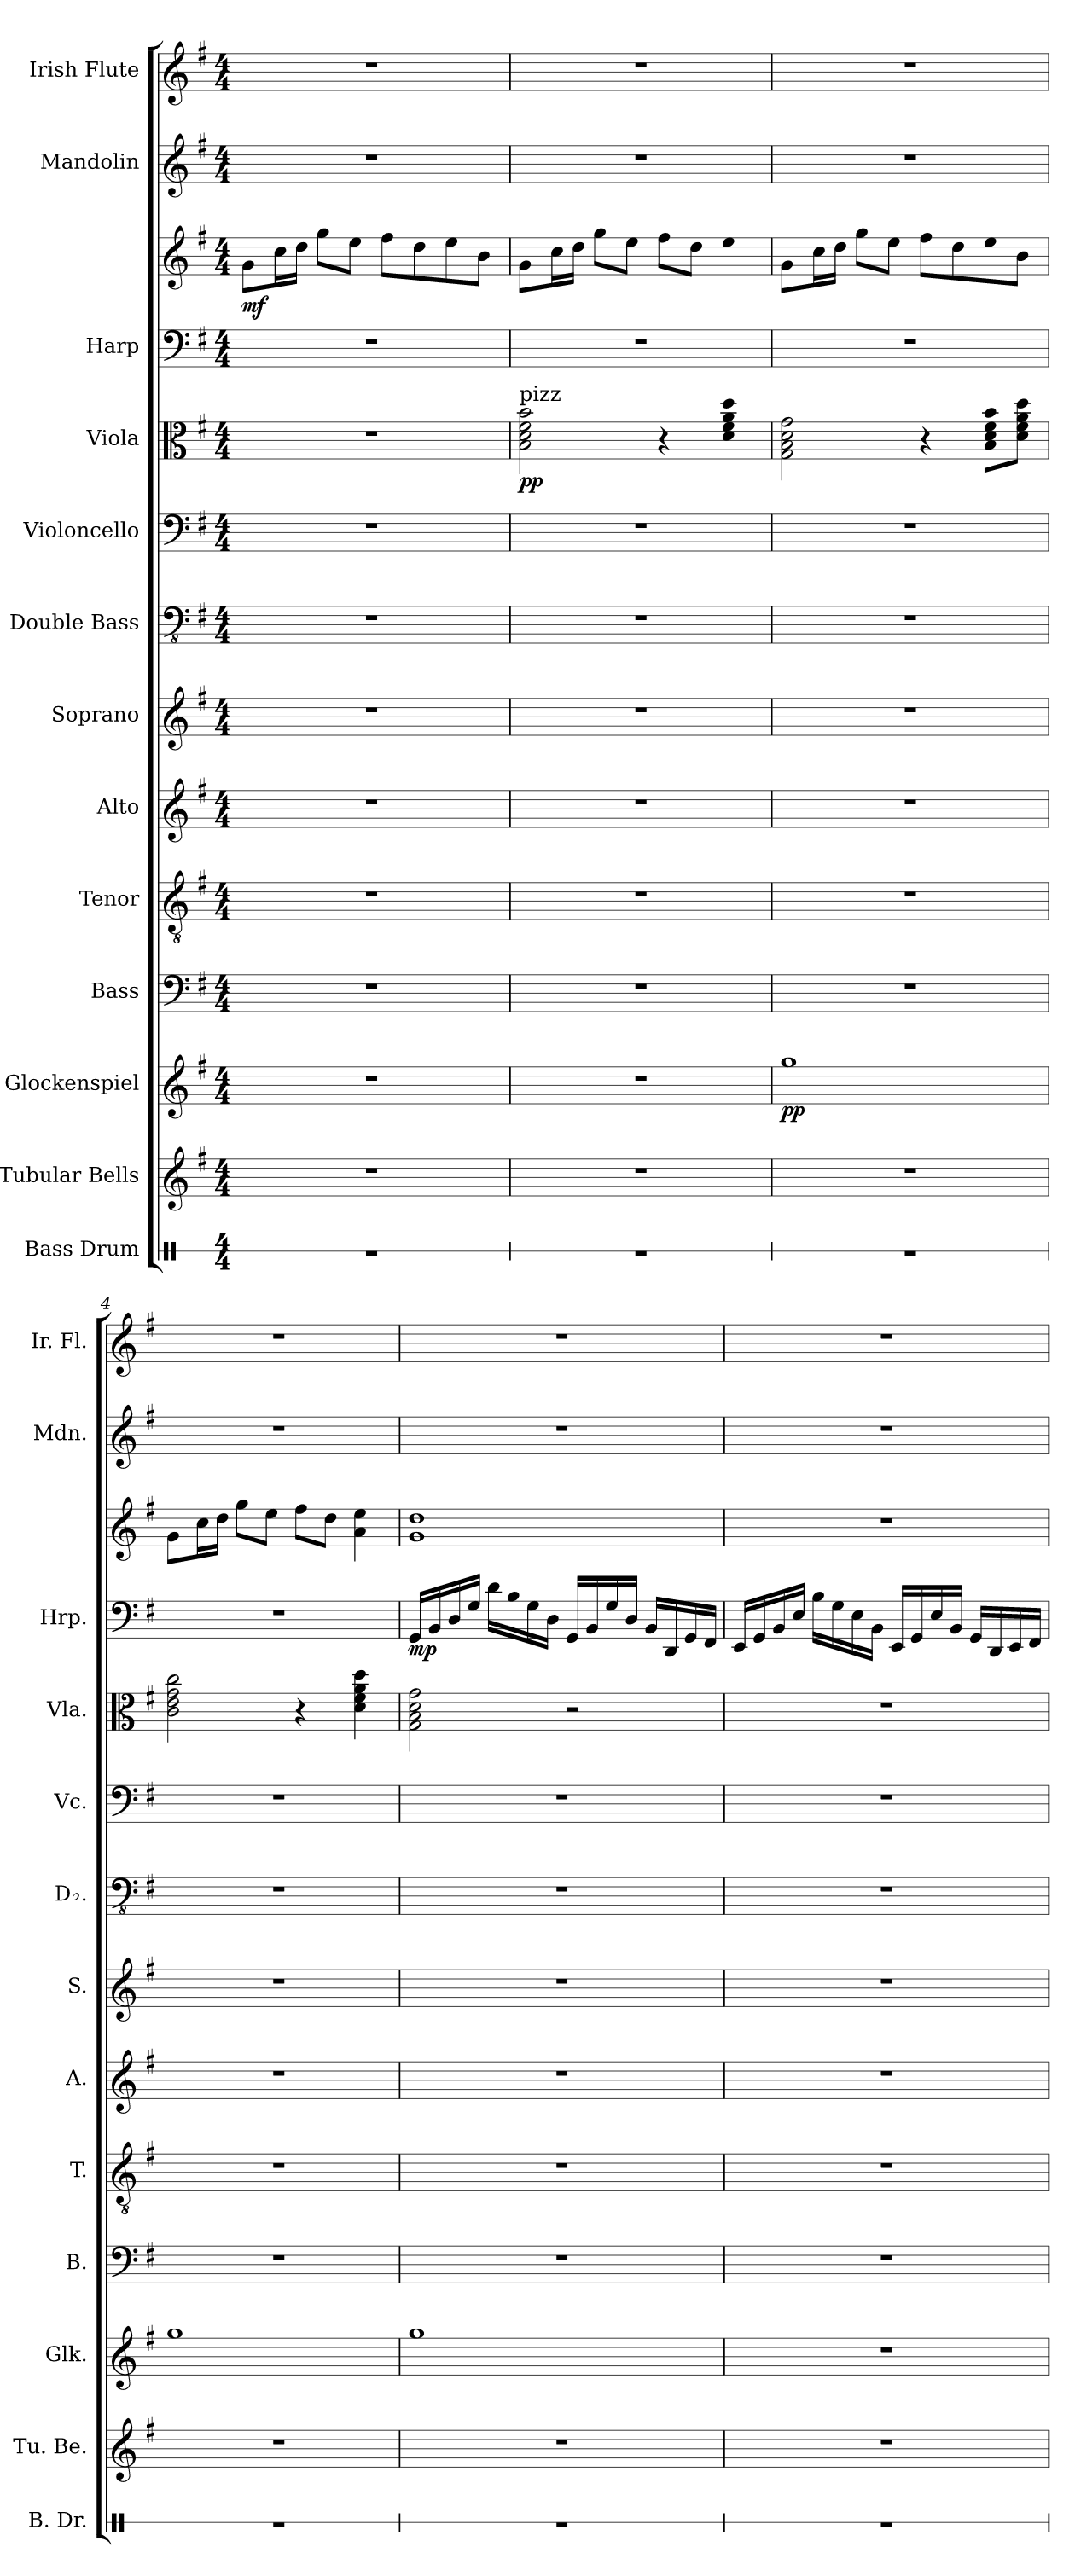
**kern	**kern	**kern	**dynam	**kern	**kern	**kern	**kern	**kern	**kern	**kern	**dynam	**kern	**kern	**dynam	**kern	**kern
*part13	*part12	*part11	*part11	*part10	*part9	*part8	*part7	*part6	*part5	*part4	*part4	*part3	*part3	*part3	*part2	*part1
*staff14	*staff13	*staff12	*staff12	*staff11	*staff10	*staff9	*staff8	*staff7	*staff6	*staff5	*staff5	*staff4	*staff3	*staff3/4	*staff2	*staff1
*I"Bass Drum	*I"Tubular Bells	*I"Glockenspiel	*	*I"Bass	*I"Tenor	*I"Alto	*I"Soprano	*I"Double Bass	*I"Violoncello	*I"Viola	*	*I"Harp	*	*	*I"Mandolin	*I"Irish Flute
*I'B. Dr.	*I'Tu. Be.	*I'Glk.	*	*I'B.	*I'T.	*I'A.	*I'S.	*I'Db.	*I'Vc.	*I'Vla.	*	*I'Hrp.	*	*	*I'Mdn.	*I'Ir. Fl.
*stria1	*	*	*	*	*	*	*	*	*	*	*	*	*	*	*	*
*clefX	*clefG2	*clefG2	*	*clefF4	*clefGv2	*clefG2	*clefG2	*clefFv4	*clefF4	*clefC3	*	*clefF4	*clefG2	*	*clefG2	*clefG2
*	*	*ITrd-14c-24	*	*	*	*	*	*ITrd7c12	*	*	*	*	*	*	*	*
*k[]	*k[f#]	*k[f#]	*	*k[f#]	*k[f#]	*k[f#]	*k[f#]	*k[f#]	*k[f#]	*k[f#]	*	*k[f#]	*k[f#]	*	*k[f#]	*k[f#]
*M4/4	*M4/4	*M4/4	*	*M4/4	*M4/4	*M4/4	*M4/4	*M4/4	*M4/4	*M4/4	*	*M4/4	*M4/4	*	*M4/4	*M4/4
*MM60	*MM60	*MM60	*	*MM60	*MM60	*MM60	*MM60	*MM60	*MM60	*MM60	*	*MM60	*MM60	*	*MM60	*MM60
=1	=1	=1	=1	=1	=1	=1	=1	=1	=1	=1	=1	=1	=1	=1	=1	=1
!	!	!	!	!	!	!	!	!	!	!	!	!	!	!LO:DY:b	!	!
1r	1r	1r	.	1r	1r	1r	1r	1r	1r	1r	.	1r	8g\L	mf	1r	1r
.	.	.	.	.	.	.	.	.	.	.	.	.	16cc\L	.	.	.
.	.	.	.	.	.	.	.	.	.	.	.	.	16dd\JJ	.	.	.
.	.	.	.	.	.	.	.	.	.	.	.	.	8gg\L	.	.	.
.	.	.	.	.	.	.	.	.	.	.	.	.	8ee\J	.	.	.
.	.	.	.	.	.	.	.	.	.	.	.	.	8ff#\L	.	.	.
.	.	.	.	.	.	.	.	.	.	.	.	.	8dd\	.	.	.
.	.	.	.	.	.	.	.	.	.	.	.	.	8ee\	.	.	.
.	.	.	.	.	.	.	.	.	.	.	.	.	8b\J	.	.	.
=2	=2	=2	=2	=2	=2	=2	=2	=2	=2	=2	=2	=2	=2	=2	=2	=2
!	!	!	!	!	!	!	!	!	!	!LO:TX:a:t=pizz	!	!	!	!	!	!
!	!	!	!	!	!	!	!	!	!	!	!LO:DY:b	!	!	!	!	!
1r	1r	1r	.	1r	1r	1r	1r	1r	1r	2B\ 2d\ 2f#\ 2b\	pp	1r	8g\L	.	1r	1r
.	.	.	.	.	.	.	.	.	.	.	.	.	16cc\L	.	.	.
.	.	.	.	.	.	.	.	.	.	.	.	.	16dd\JJ	.	.	.
.	.	.	.	.	.	.	.	.	.	.	.	.	8gg\L	.	.	.
.	.	.	.	.	.	.	.	.	.	.	.	.	8ee\J	.	.	.
.	.	.	.	.	.	.	.	.	.	4r	.	.	8ff#\L	.	.	.
.	.	.	.	.	.	.	.	.	.	.	.	.	8dd\J	.	.	.
.	.	.	.	.	.	.	.	.	.	4d\ 4f#\ 4a\ 4dd\	.	.	4ee\	.	.	.
=3	=3	=3	=3	=3	=3	=3	=3	=3	=3	=3	=3	=3	=3	=3	=3	=3
!	!	!	!LO:DY:b	!	!	!	!	!	!	!	!	!	!	!	!	!
1r	1r	1gggg	pp	1r	1r	1r	1r	1r	1r	2G\ 2B\ 2d\ 2g\	.	1r	8g\L	.	1r	1r
.	.	.	.	.	.	.	.	.	.	.	.	.	16cc\L	.	.	.
.	.	.	.	.	.	.	.	.	.	.	.	.	16dd\JJ	.	.	.
.	.	.	.	.	.	.	.	.	.	.	.	.	8gg\L	.	.	.
.	.	.	.	.	.	.	.	.	.	.	.	.	8ee\J	.	.	.
.	.	.	.	.	.	.	.	.	.	4r	.	.	8ff#\L	.	.	.
.	.	.	.	.	.	.	.	.	.	.	.	.	8dd\	.	.	.
.	.	.	.	.	.	.	.	.	.	8B\ 8d\ 8f#\ 8b\L	.	.	8ee\	.	.	.
.	.	.	.	.	.	.	.	.	.	8d\ 8f#\ 8a\ 8dd\J	.	.	8b\J	.	.	.
=4	=4	=4	=4	=4	=4	=4	=4	=4	=4	=4	=4	=4	=4	=4	=4	=4
1r	1r	1gggg	.	1r	1r	1r	1r	1r	1r	2c\ 2e\ 2g\ 2cc\	.	1r	8g\L	.	1r	1r
.	.	.	.	.	.	.	.	.	.	.	.	.	16cc\L	.	.	.
.	.	.	.	.	.	.	.	.	.	.	.	.	16dd\JJ	.	.	.
.	.	.	.	.	.	.	.	.	.	.	.	.	8gg\L	.	.	.
.	.	.	.	.	.	.	.	.	.	.	.	.	8ee\J	.	.	.
.	.	.	.	.	.	.	.	.	.	4r	.	.	8ff#\L	.	.	.
.	.	.	.	.	.	.	.	.	.	.	.	.	8dd\J	.	.	.
.	.	.	.	.	.	.	.	.	.	4d\ 4f#\ 4a\ 4dd\	.	.	4a\ 4ee\	.	.	.
!!LO:PB:g=z
=5	=5	=5	=5	=5	=5	=5	=5	=5	=5	=5	=5	=5	=5	=5	=5	=5
!	!	!	!	!	!	!	!	!	!	!	!	!	!	!LO:DY:b=2	!	!
1r	1r	1gggg	.	1r	1r	1r	1r	1r	1r	2G\ 2B\ 2d\ 2g\	.	16GG/LL	1g 1dd	mp	1r	1r
.	.	.	.	.	.	.	.	.	.	.	.	16BB/	.	.	.	.
.	.	.	.	.	.	.	.	.	.	.	.	16D/	.	.	.	.
.	.	.	.	.	.	.	.	.	.	.	.	16G/JJ	.	.	.	.
.	.	.	.	.	.	.	.	.	.	.	.	16d\LL	.	.	.	.
.	.	.	.	.	.	.	.	.	.	.	.	16B\	.	.	.	.
.	.	.	.	.	.	.	.	.	.	.	.	16G\	.	.	.	.
.	.	.	.	.	.	.	.	.	.	.	.	16D\JJ	.	.	.	.
.	.	.	.	.	.	.	.	.	.	2r	.	16GG/LL	.	.	.	.
.	.	.	.	.	.	.	.	.	.	.	.	16BB/	.	.	.	.
.	.	.	.	.	.	.	.	.	.	.	.	16G/	.	.	.	.
.	.	.	.	.	.	.	.	.	.	.	.	16D/JJ	.	.	.	.
.	.	.	.	.	.	.	.	.	.	.	.	16BB/LL	.	.	.	.
.	.	.	.	.	.	.	.	.	.	.	.	16DD/	.	.	.	.
.	.	.	.	.	.	.	.	.	.	.	.	16GG/	.	.	.	.
.	.	.	.	.	.	.	.	.	.	.	.	16FF#/JJ	.	.	.	.
=6	=6	=6	=6	=6	=6	=6	=6	=6	=6	=6	=6	=6	=6	=6	=6	=6
1r	1r	1r	.	1r	1r	1r	1r	1r	1r	1r	.	16EE/LL	1r	.	1r	1r
.	.	.	.	.	.	.	.	.	.	.	.	16GG/	.	.	.	.
.	.	.	.	.	.	.	.	.	.	.	.	16BB/	.	.	.	.
.	.	.	.	.	.	.	.	.	.	.	.	16E/JJ	.	.	.	.
.	.	.	.	.	.	.	.	.	.	.	.	16B\LL	.	.	.	.
.	.	.	.	.	.	.	.	.	.	.	.	16G\	.	.	.	.
.	.	.	.	.	.	.	.	.	.	.	.	16E\	.	.	.	.
.	.	.	.	.	.	.	.	.	.	.	.	16BB\JJ	.	.	.	.
.	.	.	.	.	.	.	.	.	.	.	.	16EE/LL	.	.	.	.
.	.	.	.	.	.	.	.	.	.	.	.	16GG/	.	.	.	.
.	.	.	.	.	.	.	.	.	.	.	.	16E/	.	.	.	.
.	.	.	.	.	.	.	.	.	.	.	.	16BB/JJ	.	.	.	.
.	.	.	.	.	.	.	.	.	.	.	.	16GG/LL	.	.	.	.
.	.	.	.	.	.	.	.	.	.	.	.	16DD/	.	.	.	.
.	.	.	.	.	.	.	.	.	.	.	.	16EE/	.	.	.	.
.	.	.	.	.	.	.	.	.	.	.	.	16FF#/JJ	.	.	.	.
=	=	=	=	=	=	=	=	=	=	=	=	=	=	=	=	=
*-	*-	*-	*-	*-	*-	*-	*-	*-	*-	*-	*-	*-	*-	*-	*-	*-
